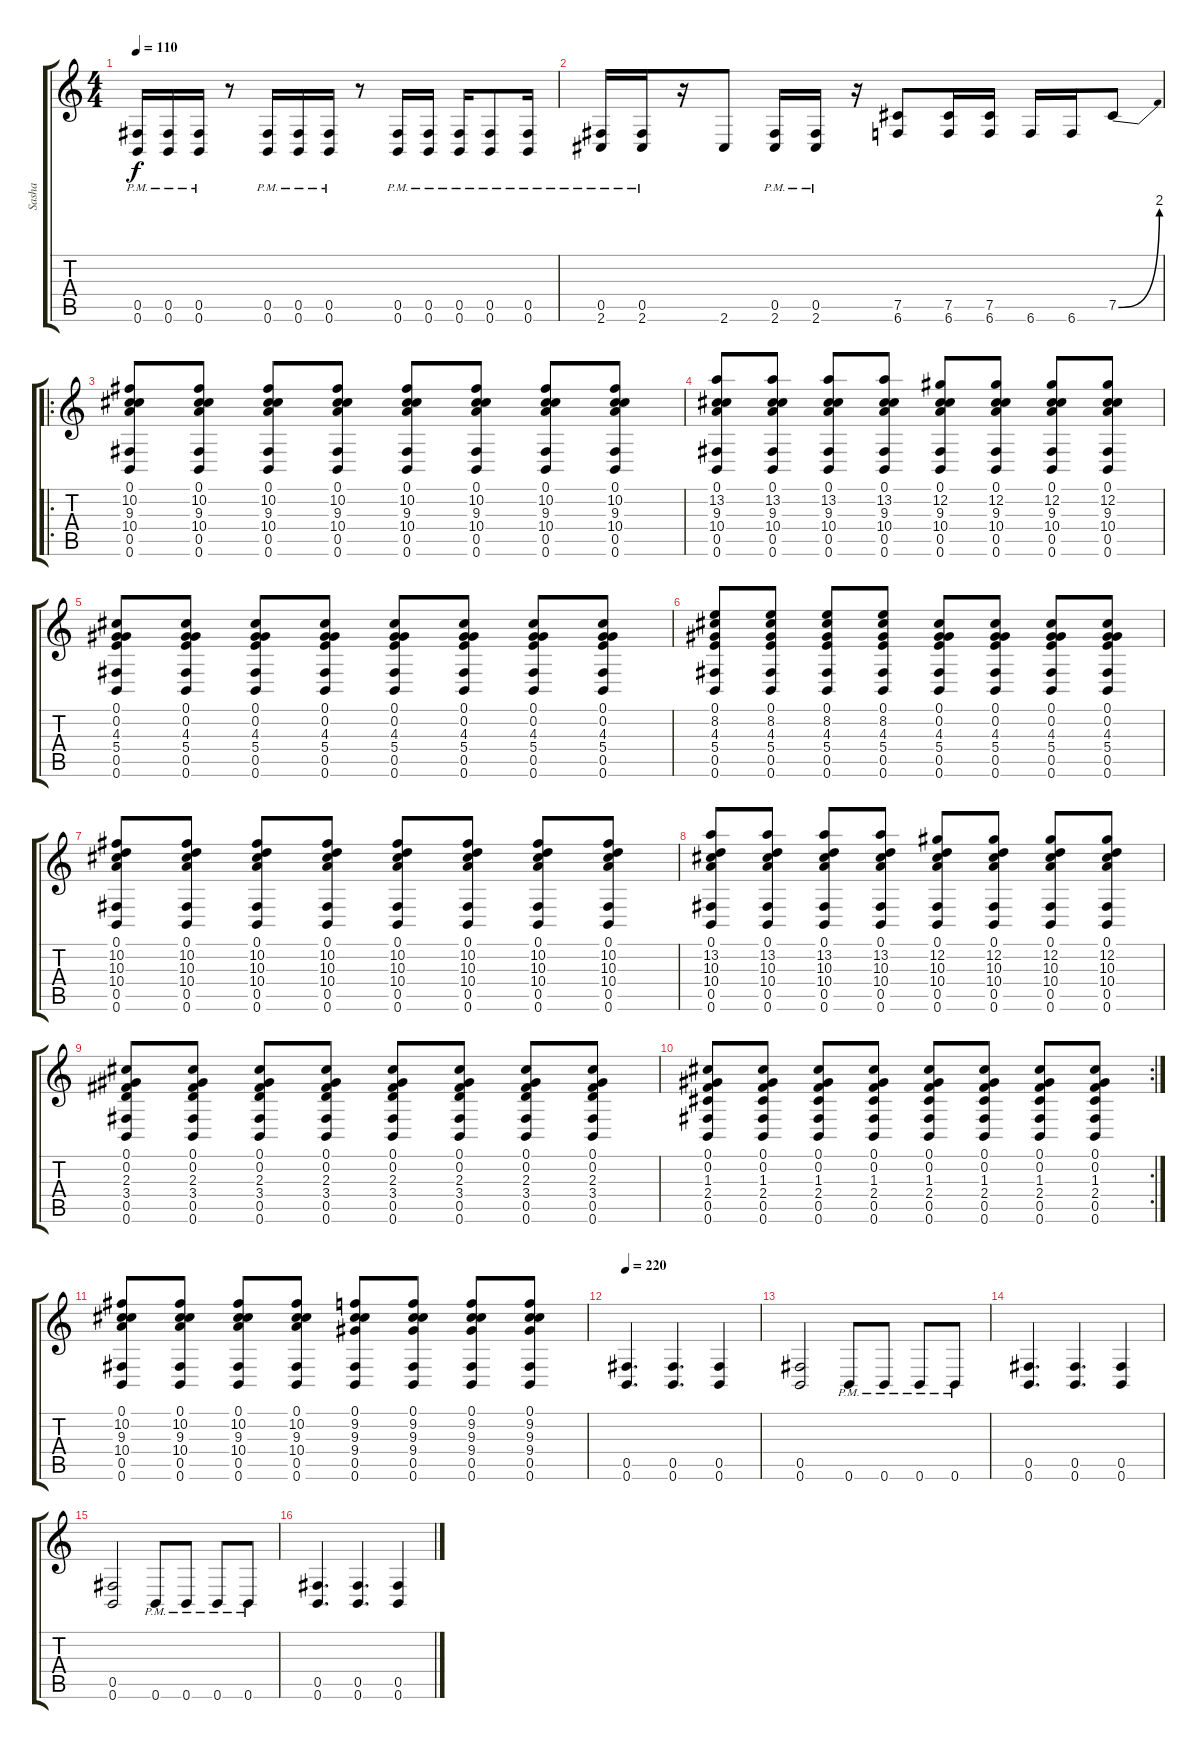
\track ("Sasha" "Sasha") {instrument distortionguitar}
\staff {score tabs}
\tuning (Db4 Ab3 E3 B2 Gb2 B1) {hide}
\ts (4 4)
\tempo 110
\clef g2
\ks c
(0.5{pm} 0.6{pm}).16{dy f} (0.5{pm} 0.6{pm}).16 (0.5{pm} 0.6{pm}).16 r.8 (0.5{pm} 0.6{pm}).16 (0.5{pm} 0.6{pm}).16 (0.5{pm} 0.6{pm}).16 r.8 (0.5{pm} 0.6{pm}).16 (0.5{pm} 0.6{pm}).16 (0.5{pm} 0.6{pm}).16 (0.5{pm} 0.6{pm}).8 (0.5{pm} 0.6{pm}).16 |
(0.5 2.6{pm}).16 (0.5 2.6{pm}).16 r.16 2.6.8 (0.5 2.6{pm}).16 (0.5 2.6{pm}).16 r.16 (7.5 6.6).8 (7.5 6.6).16 (7.5 6.6).16 6.6.16 6.6.16 7.5{be (bend 0 0 60 8)}.8 |
\ro
(0.1 10.2 9.3 10.4 0.5 0.6).8{volume 11} (0.1 10.2 9.3 10.4 0.5 0.6).8 (0.1 10.2 9.3 10.4 0.5 0.6).8 (0.1 10.2 9.3 10.4 0.5 0.6).8 (0.1 10.2 9.3 10.4 0.5 0.6).8 (0.1 10.2 9.3 10.4 0.5 0.6).8 (0.1 10.2 9.3 10.4 0.5 0.6).8 (0.1 10.2 9.3 10.4 0.5 0.6).8 |
(0.1 13.2 9.3 10.4 0.5 0.6).8 (0.1 13.2 9.3 10.4 0.5 0.6).8 (0.1 13.2 9.3 10.4 0.5 0.6).8 (0.1 13.2 9.3 10.4 0.5 0.6).8 (0.1 12.2 9.3 10.4 0.5 0.6).8 (0.1 12.2 9.3 10.4 0.5 0.6).8 (0.1 12.2 9.3 10.4 0.5 0.6).8 (0.1 12.2 9.3 10.4 0.5 0.6).8 |
(0.1 0.2 4.3 5.4 0.5 0.6).8 (0.1 0.2 4.3 5.4 0.5 0.6).8 (0.1 0.2 4.3 5.4 0.5 0.6).8 (0.1 0.2 4.3 5.4 0.5 0.6).8 (0.1 0.2 4.3 5.4 0.5 0.6).8 (0.1 0.2 4.3 5.4 0.5 0.6).8 (0.1 0.2 4.3 5.4 0.5 0.6).8 (0.1 0.2 4.3 5.4 0.5 0.6).8 |
(0.1 8.2 4.3 5.4 0.5 0.6).8 (0.1 8.2 4.3 5.4 0.5 0.6).8 (0.1 8.2 4.3 5.4 0.5 0.6).8 (0.1 8.2 4.3 5.4 0.5 0.6).8 (0.1 0.2 4.3 5.4 0.5 0.6).8 (0.1 0.2 4.3 5.4 0.5 0.6).8 (0.1 0.2 4.3 5.4 0.5 0.6).8 (0.1 0.2 4.3 5.4 0.5 0.6).8 |
(0.1 10.2 10.3 10.4 0.5 0.6).8 (0.1 10.2 10.3 10.4 0.5 0.6).8 (0.1 10.2 10.3 10.4 0.5 0.6).8 (0.1 10.2 10.3 10.4 0.5 0.6).8 (0.1 10.2 10.3 10.4 0.5 0.6).8 (0.1 10.2 10.3 10.4 0.5 0.6).8 (0.1 10.2 10.3 10.4 0.5 0.6).8 (0.1 10.2 10.3 10.4 0.5 0.6).8 |
(0.1 13.2 10.3 10.4 0.5 0.6).8 (0.1 13.2 10.3 10.4 0.5 0.6).8 (0.1 13.2 10.3 10.4 0.5 0.6).8 (0.1 13.2 10.3 10.4 0.5 0.6).8 (0.1 12.2 10.3 10.4 0.5 0.6).8 (0.1 12.2 10.3 10.4 0.5 0.6).8 (0.1 12.2 10.3 10.4 0.5 0.6).8 (0.1 12.2 10.3 10.4 0.5 0.6).8 |
(0.1 0.2 2.3 3.4 0.5 0.6).8 (0.1 0.2 2.3 3.4 0.5 0.6).8 (0.1 0.2 2.3 3.4 0.5 0.6).8 (0.1 0.2 2.3 3.4 0.5 0.6).8 (0.1 0.2 2.3 3.4 0.5 0.6).8 (0.1 0.2 2.3 3.4 0.5 0.6).8 (0.1 0.2 2.3 3.4 0.5 0.6).8 (0.1 0.2 2.3 3.4 0.5 0.6).8 |
\rc 2
(0.1 0.2 1.3 2.4 0.5 0.6).8 (0.1 0.2 1.3 2.4 0.5 0.6).8 (0.1 0.2 1.3 2.4 0.5 0.6).8 (0.1 0.2 1.3 2.4 0.5 0.6).8 (0.1 0.2 1.3 2.4 0.5 0.6).8 (0.1 0.2 1.3 2.4 0.5 0.6).8 (0.1 0.2 1.3 2.4 0.5 0.6).8 (0.1 0.2 1.3 2.4 0.5 0.6).8 |
(0.1 10.2 9.3 10.4 0.5 0.6).8 (0.1 10.2 9.3 10.4 0.5 0.6).8 (0.1 10.2 9.3 10.4 0.5 0.6).8 (0.1 10.2 9.3 10.4 0.5 0.6).8 (0.1 9.2 9.3 9.4 0.5 0.6).8 (0.1 9.2 9.3 9.4 0.5 0.6).8 (0.1 9.2 9.3 9.4 0.5 0.6).8 (0.1 9.2 9.3 9.4 0.5 0.6).8 |
\tempo 220
(0.5 0.6).4{d} (0.5 0.6).4{d} (0.5 0.6).4 |
(0.5 0.6).2 0.6{pm}.8 0.6{pm}.8 0.6{pm}.8 0.6{pm}.8 |
(0.5 0.6).4{d} (0.5 0.6).4{d} (0.5 0.6).4 |
(0.5 0.6).2 0.6{pm}.8 0.6{pm}.8 0.6{pm}.8 0.6{pm}.8 |
(0.5 0.6).4{d} (0.5 0.6).4{d} (0.5 0.6).4
